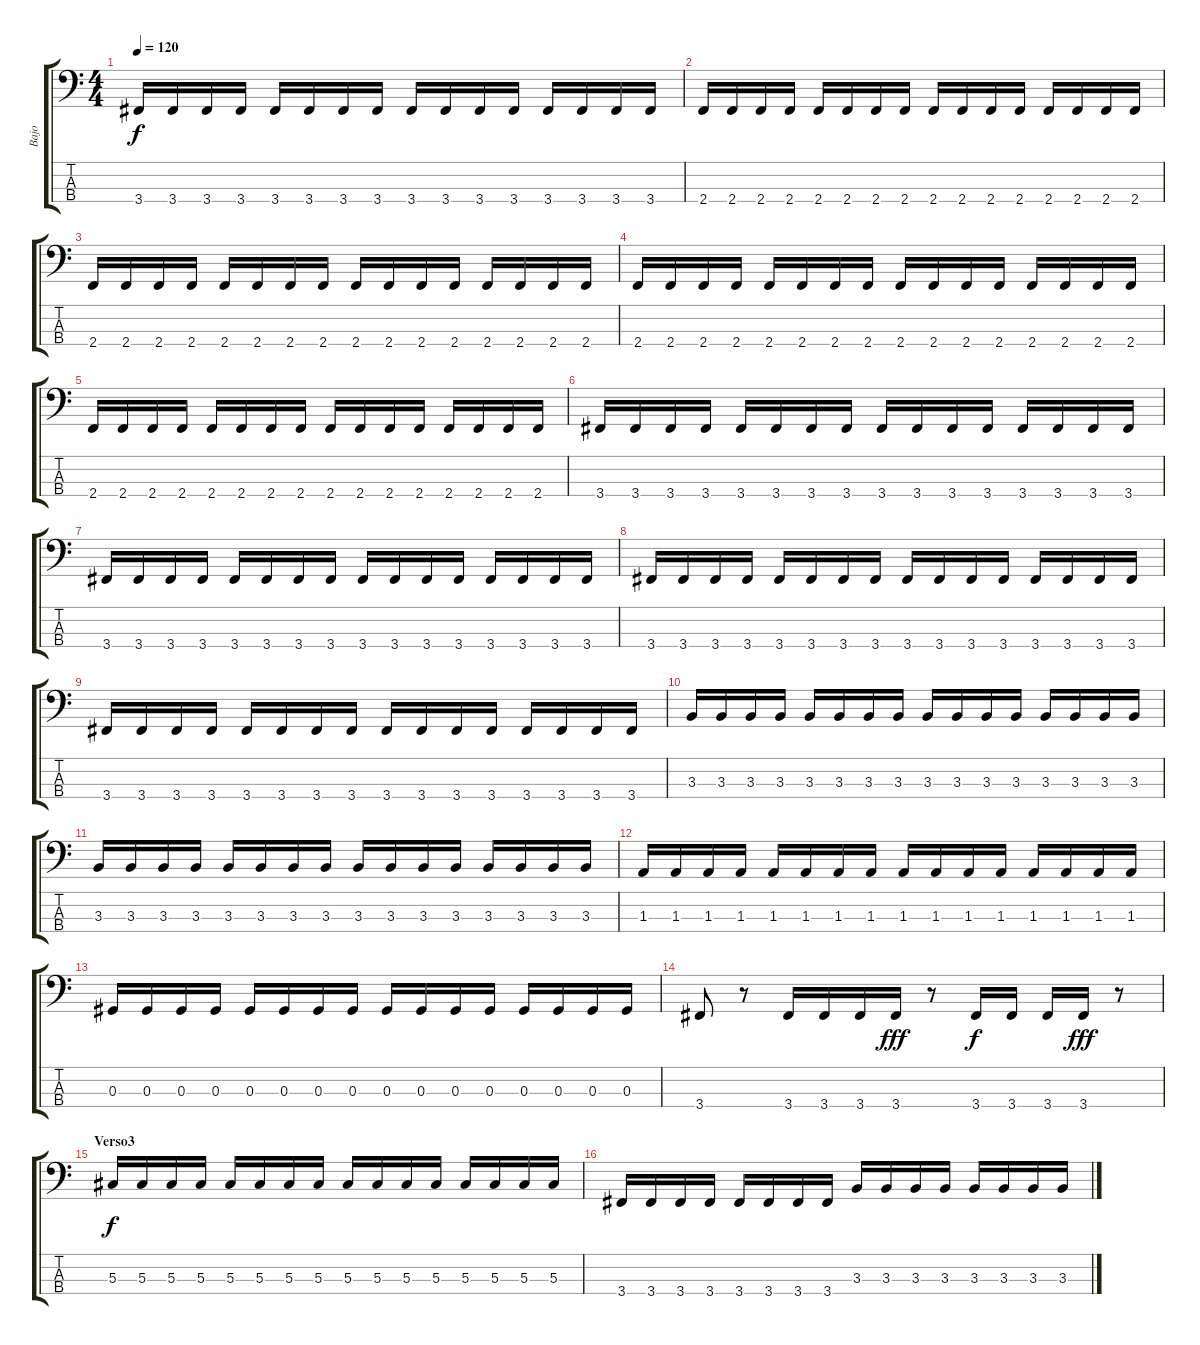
\track ("Bajo" "Bajo") {instrument electricbasspick}
\staff {score tabs}
\tuning (Gb2 Db2 Ab1 Eb1) {hide}
\ts (4 4)
\tempo 120
\clef f4
\ks c
3.4.16{dy f} 3.4.16 3.4.16 3.4.16 3.4.16 3.4.16 3.4.16 3.4.16 3.4.16 3.4.16 3.4.16 3.4.16 3.4.16 3.4.16 3.4.16 3.4.16 |
2.4.16 2.4.16 2.4.16 2.4.16 2.4.16 2.4.16 2.4.16 2.4.16 2.4.16 2.4.16 2.4.16 2.4.16 2.4.16 2.4.16 2.4.16 2.4.16 |
2.4.16 2.4.16 2.4.16 2.4.16 2.4.16 2.4.16 2.4.16 2.4.16 2.4.16 2.4.16 2.4.16 2.4.16 2.4.16 2.4.16 2.4.16 2.4.16 |
2.4.16 2.4.16 2.4.16 2.4.16 2.4.16 2.4.16 2.4.16 2.4.16 2.4.16 2.4.16 2.4.16 2.4.16 2.4.16 2.4.16 2.4.16 2.4.16 |
2.4.16 2.4.16 2.4.16 2.4.16 2.4.16 2.4.16 2.4.16 2.4.16 2.4.16 2.4.16 2.4.16 2.4.16 2.4.16 2.4.16 2.4.16 2.4.16 |
3.4.16 3.4.16 3.4.16 3.4.16 3.4.16 3.4.16 3.4.16 3.4.16 3.4.16 3.4.16 3.4.16 3.4.16 3.4.16 3.4.16 3.4.16 3.4.16 |
3.4.16 3.4.16 3.4.16 3.4.16 3.4.16 3.4.16 3.4.16 3.4.16 3.4.16 3.4.16 3.4.16 3.4.16 3.4.16 3.4.16 3.4.16 3.4.16 |
3.4.16 3.4.16 3.4.16 3.4.16 3.4.16 3.4.16 3.4.16 3.4.16 3.4.16 3.4.16 3.4.16 3.4.16 3.4.16 3.4.16 3.4.16 3.4.16 |
3.4.16 3.4.16 3.4.16 3.4.16 3.4.16 3.4.16 3.4.16 3.4.16 3.4.16 3.4.16 3.4.16 3.4.16 3.4.16 3.4.16 3.4.16 3.4.16 |
3.3.16 3.3.16 3.3.16 3.3.16 3.3.16 3.3.16 3.3.16 3.3.16 3.3.16 3.3.16 3.3.16 3.3.16 3.3.16 3.3.16 3.3.16 3.3.16 |
3.3.16 3.3.16 3.3.16 3.3.16 3.3.16 3.3.16 3.3.16 3.3.16 3.3.16 3.3.16 3.3.16 3.3.16 3.3.16 3.3.16 3.3.16 3.3.16 |
1.3.16 1.3.16 1.3.16 1.3.16 1.3.16 1.3.16 1.3.16 1.3.16 1.3.16 1.3.16 1.3.16 1.3.16 1.3.16 1.3.16 1.3.16 1.3.16 |
0.3.16 0.3.16 0.3.16 0.3.16 0.3.16 0.3.16 0.3.16 0.3.16 0.3.16 0.3.16 0.3.16 0.3.16 0.3.16 0.3.16 0.3.16 0.3.16 |
3.4.8 r.8 3.4.16 3.4.16 3.4.16 3.4.16{dy fff} r.8 3.4.16{dy f} 3.4.16 3.4.16 3.4.16{dy fff} r.8 |
\section ("" "Verso3")
5.3.16{dy f} 5.3.16 5.3.16 5.3.16 5.3.16 5.3.16 5.3.16 5.3.16 5.3.16 5.3.16 5.3.16 5.3.16 5.3.16 5.3.16 5.3.16 5.3.16 |
3.4.16 3.4.16 3.4.16 3.4.16 3.4.16 3.4.16 3.4.16 3.4.16 3.3.16 3.3.16 3.3.16 3.3.16 3.3.16 3.3.16 3.3.16 3.3.16
